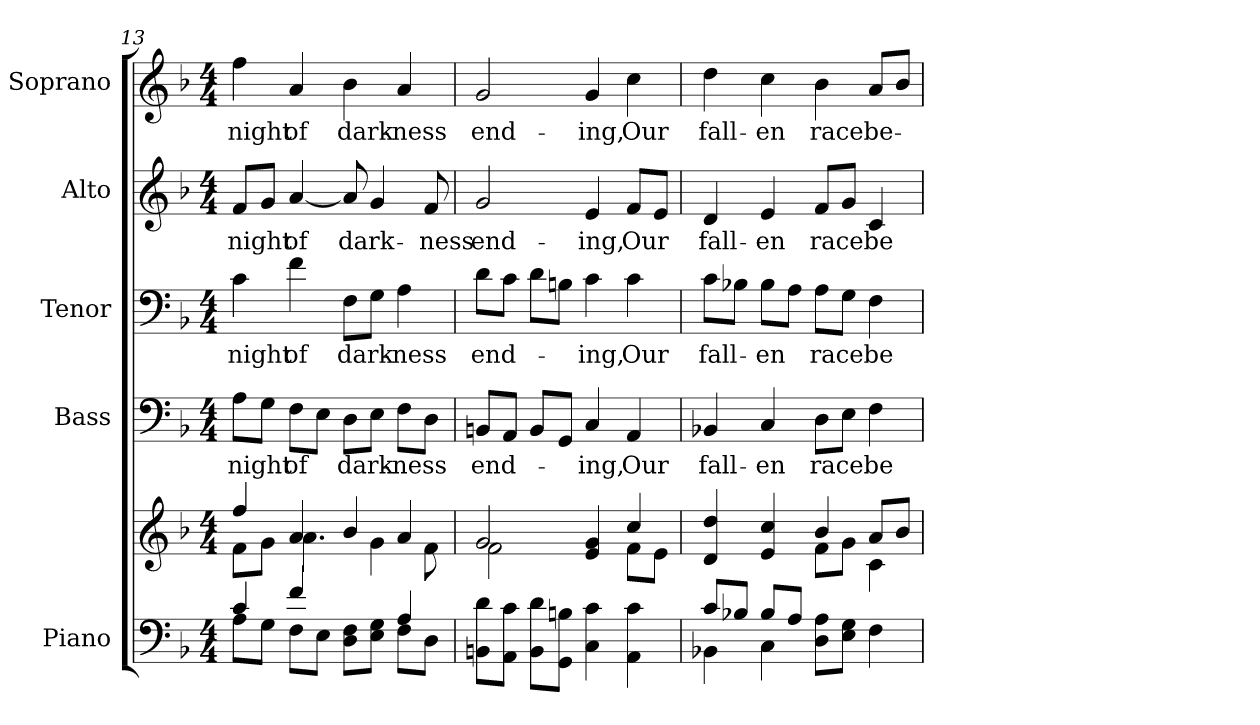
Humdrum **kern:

**kern	**kern	**kern	**text	**kern	**text	**kern	**text	**kern	**text
*part5	*part5	*part4	*part4	*part3	*part3	*part2	*part2	*part1	*part1
*staff6	*staff5	*staff4	*staff4	*staff3	*staff3	*staff2	*staff2	*staff1	*staff1
*I"Piano	*	*I"Bass	*	*I"Tenor	*	*I"Alto	*	*I"Soprano	*
*I'Pno.	*	*I'B.	*	*I'T.	*	*I'A.	*	*I'S.	*
!!LO:PB:g=z
*clefF4	*clefG2	*clefF4	*	*clefF4	*	*clefG2	*	*clefG2	*
*k[b-]	*k[b-]	*k[b-]	*	*k[b-]	*	*k[b-]	*	*k[b-]	*
*F:	*F:	*F:	*	*F:	*	*F:	*	*F:	*
*M4/4	*M4/4	*M4/4	*	*M4/4	*	*M4/4	*	*M4/4	*
=13	=13	=13	=13	=13	=13	=13	=13	=13	=13
*^	*^	*	*	*	*	*	*	*	*
!	!	!	!	!	!LO:LY:b:color=#000000	!	!	!	!	!	!
!	!	!	!	!	!	!	!LO:LY:b:color=#000000	!	!	!	!
!	!	!	!	!	!	!	!	!	!LO:LY:b:color=#000000	!	!
!	!	!	!	!	!	!	!	!	!	!	!LO:LY:b:color=#000000
4ci/	8Ai\L	4ffi/	8fi\L	8Ai\L	night	4ci\	night	8fi/L	night	4ffi\	night
.	8Gi\J	.	8gi\J	8Gi\J	.	.	.	8gi/J	.	.	.
!	!	!	!	!	!LO:LY:b:color=#000000	!	!	!	!	!	!
!	!	!	!	!	!	!	!LO:LY:b:color=#000000	!	!	!	!
!	!	!	!	!	!	!	!	!	!LO:LY:b:color=#000000	!	!
!	!	!	!	!	!	!	!	!	!	!	!LO:LY:b:color=#000000
4fi/	8Fi\L	4ai/	4.ai\	8Fi\L	of	4fi\	of	[<4ai/	of	4ai/	of
.	8Ei\J	.	.	8Ei\J	.	.	.	.	.	.	.
!	!	!	!	!	!LO:LY:b:color=#000000	!	!	!	!	!	!
!	!	!	!	!	!	!	!LO:LY:b:color=#000000	!	!	!	!
!	!	!	!	!	!	!	!	!	!LO:LY:b:color=#000000	!	!
!	!	!	!	!	!	!	!	!	!	!	!LO:LY:b:color=#000000
8Di\ 8FiL	4ryy	4b-i/	.	8Di\L	dark-	8Fi\L	dark-	8ai/]	dark-	4b-i\	dark-
8Ei\ 8GiJ	.	.	4gi\	8Ei\J	.	8Gi\J	.	4gi/	.	.	.
!	!	!	!	!	!LO:LY:b:color=#000000	!	!	!	!	!	!
!	!	!	!	!	!	!	!LO:LY:b:color=#000000	!	!	!	!
!	!	!	!	!	!	!	!	!	!	!	!LO:LY:b:color=#000000
4Ai/	8Fi\L	4ai/	.	8Fi\L	-ness	4Ai\	-ness	.	.	4ai/	-ness
!	!	!	!	!	!	!	!	!	!LO:LY:b:color=#000000	!	!
.	8Di\J	.	8fi\	8Di\J	.	.	.	8fi/	-ness	.	.
*v	*v	*	*	*	*	*	*	*	*	*	*
=14	=14	=14	=14	=14	=14	=14	=14	=14	=14	=14
*^	*	*	*	*	*	*	*	*	*	*
!	!	!	!	!	!LO:LY:b:color=#000000	!	!	!	!	!	!
*v	*v	*	*	*	*	*	*	*	*	*	*
*^	*	*	*	*	*	*	*	*	*	*
!	!	!	!	!	!	!	!LO:LY:b:color=#000000	!	!	!	!
*v	*v	*	*	*	*	*	*	*	*	*	*
*^	*	*	*	*	*	*	*	*	*	*
!	!	!	!	!	!	!	!	!	!LO:LY:b:color=#000000	!	!
*v	*v	*	*	*	*	*	*	*	*	*	*
*^	*	*	*	*	*	*	*	*	*	*
!	!	!	!	!	!	!	!	!	!	!	!LO:LY:b:color=#000000
*v	*v	*	*	*	*	*	*	*	*	*	*
8BBni\ 8diL	2gi/	2fi\	8BBni/L	end-	8di\L	end-	2gi/	end-	2gi/	end-
8AAi\ 8ciJ	.	.	8AAi/J	.	8ci\J	.	.	.	.	.
8BBi\ 8diL	.	.	8BBi/L	.	8di\L	.	.	.	.	.
8GGi\ 8BniJ	.	.	8GGi/J	.	8Bni\J	.	.	.	.	.
!	!	!	!	!LO:LY:b:color=#000000	!	!	!	!	!	!
!	!	!	!	!	!	!LO:LY:b:color=#000000	!	!	!	!
!	!	!	!	!	!	!	!	!LO:LY:b:color=#000000	!	!
!	!	!	!	!	!	!	!	!	!	!LO:LY:b:color=#000000
4Ci\ 4ci	4ei/ 4gi	4ryy	4Ci/	-ing,	4ci\	-ing,	4ei/	-ing,	4gi/	-ing,
!	!	!	!	!LO:LY:b:color=#000000	!	!	!	!	!	!
!	!	!	!	!	!	!LO:LY:b:color=#000000	!	!	!	!
!	!	!	!	!	!	!	!	!LO:LY:b:color=#000000	!	!
!	!	!	!	!	!	!	!	!	!	!LO:LY:b:color=#000000
4AAi\ 4ci	4cci/	8fi\L	4AAi/	Our	4ci\	Our	8fi/L	Our	4cci\	Our
.	.	8ei\J	.	.	.	.	8ei/J	.	.	.
!!LO:PB:g=z
=15	=15	=15	=15	=15	=15	=15	=15	=15	=15	=15
*^	*	*	*	*	*	*	*	*	*	*
!	!	!	!	!	!LO:LY:b:color=#000000	!	!	!	!	!	!
!	!	!	!	!	!	!	!LO:LY:b:color=#000000	!	!	!	!
!	!	!	!	!	!	!	!	!	!LO:LY:b:color=#000000	!	!
!	!	!	!	!	!	!	!	!	!	!	!LO:LY:b:color=#000000
8ci/L	4BB-Xi\	4di/ 4ddi	2ryy	4BB-Xi/	fall-	8ci\L	fall-	4di/	fall-	4ddi\	fall-
8B-Xi/J	.	.	.	.	.	8B-Xi\J	.	.	.	.	.
!	!	!	!	!	!LO:LY:b:color=#000000	!	!	!	!	!	!
!	!	!	!	!	!	!	!LO:LY:b:color=#000000	!	!	!	!
!	!	!	!	!	!	!	!	!	!LO:LY:b:color=#000000	!	!
!	!	!	!	!	!	!	!	!	!	!	!LO:LY:b:color=#000000
8B-i/L	4Ci\	4ei/ 4cci	.	4Ci/	-en	8B-i\L	-en	4ei/	-en	4cci\	-en
8Ai/J	.	.	.	.	.	8Ai\J	.	.	.	.	.
!	!	!	!	!	!LO:LY:b:color=#000000	!	!	!	!	!	!
!	!	!	!	!	!	!	!LO:LY:b:color=#000000	!	!	!	!
!	!	!	!	!	!	!	!	!	!LO:LY:b:color=#000000	!	!
!	!	!	!	!	!	!	!	!	!	!	!LO:LY:b:color=#000000
8Di\ 8AiL	2ryy	4b-i/	8fi\L	8Di\L	race	8Ai\L	race	8fi/L	race	4b-i\	race
8Ei\ 8GiJ	.	.	8gi\J	8Ei\J	.	8Gi\J	.	8gi/J	.	.	.
!	!	!	!	!	!LO:LY:b:color=#000000	!	!	!	!	!	!
!	!	!	!	!	!	!	!LO:LY:b:color=#000000	!	!	!	!
!	!	!	!	!	!	!	!	!	!LO:LY:b:color=#000000	!	!
!	!	!	!	!	!	!	!	!	!	!	!LO:LY:b:color=#000000
4Fi\	.	8ai/L	4ci\	4Fi\	be-	4Fi\	be-	4ci/	be-	8ai/L	be-
.	.	8b-i/J	.	.	.	.	.	.	.	8b-i/J	.
*v	*v	*	*	*	*	*	*	*	*	*	*
*	*v	*v	*	*	*	*	*	*	*	*
=	=	=	=	=	=	=	=	=	=
*-	*-	*-	*-	*-	*-	*-	*-	*-	*-
